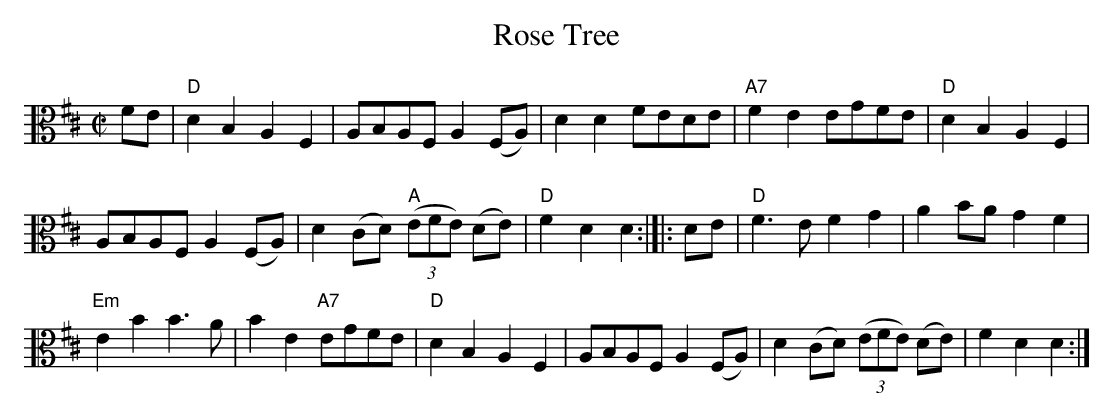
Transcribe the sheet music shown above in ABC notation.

X:1
T:Rose Tree
M:C|
L:1/8
K:Dmaj
V:2 clef=alto middle=C
FE | "D"D2 B,2 A,2 F,2 | A,B,A,F, A,2 (F,A,) | D2 D2 FEDE | "A7"F2 E2 EGFE | "D"D2 B,2 A,2 F,2 |
A,B,A,F, A,2 (F,A,) | D2 (CD) "A"((3EFE) (DE) |"D"F2 D2 D2 :|]|: DE | "D"F3 E F2 G2 | A2 BA G2 F2 |
"Em"E2 B2 B3 A | B2 E2 "A7"EGFE | "D"D2 B,2 A,2 F,2 | A,B,A,F, A,2 (F,A,) | D2 (CD) ((3EFE) (DE) | F2 D2 D2 :|]
